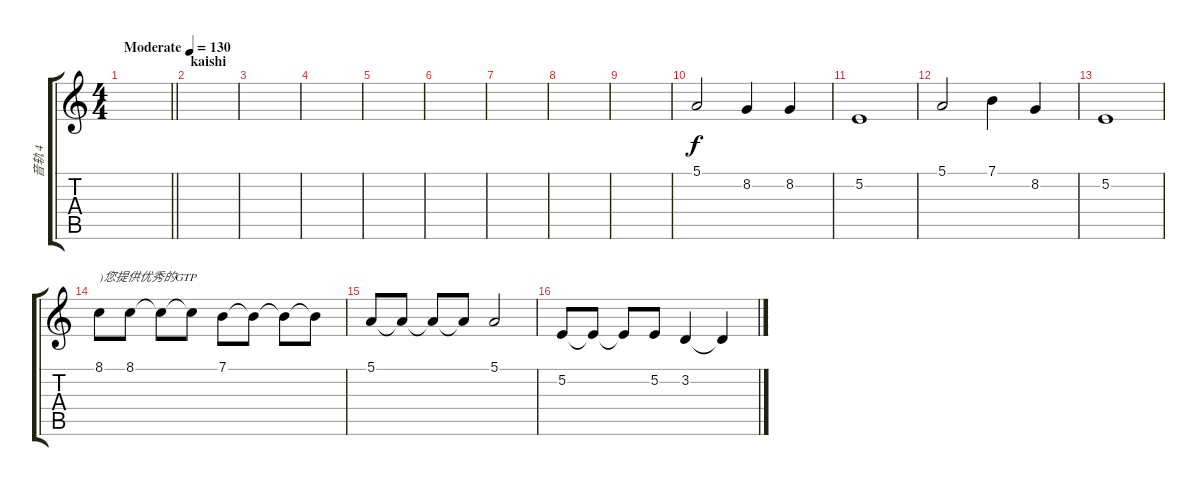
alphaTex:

\track ("音轨 4" "音轨 4") {instrument flute}
\staff {score tabs}
\tuning (E4 B3 G3 D3 A2 E2) {hide}
\ts (4 4)
\tempo (130 "Moderate")
\clef g2
\barLineRight lightlight
\ks c
|
\section ("" "kaishi")
|
|
|
|
|
|
|
|
5.1.2 8.2.4 8.2.4 |
5.2.1 |
5.1.2 7.1.4 8.2.4 |
5.2.1 |
8.1.8{txt ")您提供优秀的GTP"} 8.1.8 8.1{t}.8 8.1{t}.8 7.1.8 7.1{t}.8 7.1{t}.8 7.1{t}.8 |
5.1.8 5.1{t}.8 5.1{t}.8 5.1{t}.8 5.1.2 |
5.2.8 5.2{t}.8 5.2{t}.8 5.2.8 3.2.4 3.2{t}.4
